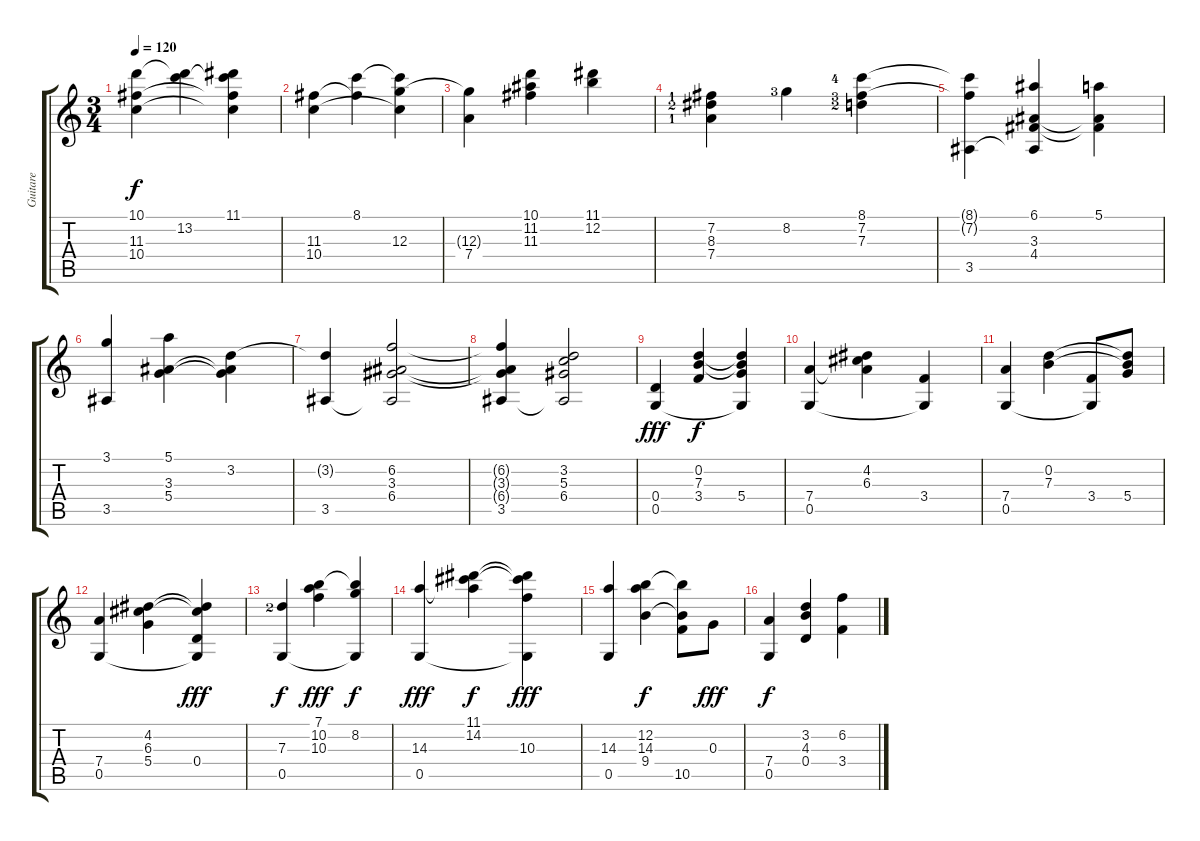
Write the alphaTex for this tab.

\track ("Guitare" "Guitare") {instrument acousticguitarnylon}
\staff {score tabs}
\tuning (E4 B3 G3 D3 G2 D2) {hide}
\ts (3 4)
\tempo 120
\clef g2
\ks c
(10.1 11.3 10.4).4{dy f} (10.1{t} 13.2).4 (11.1 13.2{t} 11.3{t} 10.4{t}).4 |
(11.3 10.4).4 (8.1 11.3{t}).4 (8.1{t} 12.3 10.4{t}).4 |
(12.3{t} 7.4).4 (10.1 11.2 11.3).4 (11.1 12.2).4 |
(7.2{lf 2} 8.3{lf 3} 7.4{lf 2}).4 8.2{lf 4}.4 (8.1{lf 5} 7.2{lf 4} 7.3{lf 3}).4 |
(8.1{t} 7.2{t} 3.5).4 (6.1 3.3 4.4 3.5{t}).4 (5.1 3.3{t} 4.4{t}).4 |
(3.1 3.5).4 (5.1 3.3 5.4).4 (3.2 3.3{t} 5.4{t}).4 |
(3.2{t} 3.5).4 (6.2 3.3 6.4 3.5{t}).2 |
(6.2{t} 3.3{t} 6.4{t} 3.5).4 (3.2 5.3 6.4 3.5{t}).2 |
(0.4 0.5).4{dy fff} (0.2 7.3 3.4).4{dy f} (0.2{t} 7.3{t} 5.4 0.5{t}).4 |
(7.4 0.5).4 (4.2 6.3 7.4{t}).4 (3.4 0.5{t}).4 |
(7.4 0.5).4 (0.2 7.3).4 (3.4 0.5{t}).8 (0.2{t} 7.3{t} 5.4).8 |
(7.4 0.5).4 (4.2 6.3 5.4).4 (4.2{t} 6.3{t} 0.4 0.5{t}).4{dy fff} |
(7.3{lf 3} 0.5).4{dy f} (7.1 10.2 10.3).4{dy fff} (7.1{t} 8.2 0.5{t}).4{dy f} |
(14.3 0.5).4{dy fff} (11.1 14.2 14.3{t}).4{dy f} (11.1{t} 14.2{t} 10.3 0.5{t}).4{dy fff} |
(14.3 0.5).4 (12.2 14.3 9.4).4{dy f} (12.2{t} 9.4{t} 10.5).8 0.3.8{dy fff} |
(7.4 0.5).4{dy f} (3.2 4.3 0.4).4 (6.2 3.4).4
